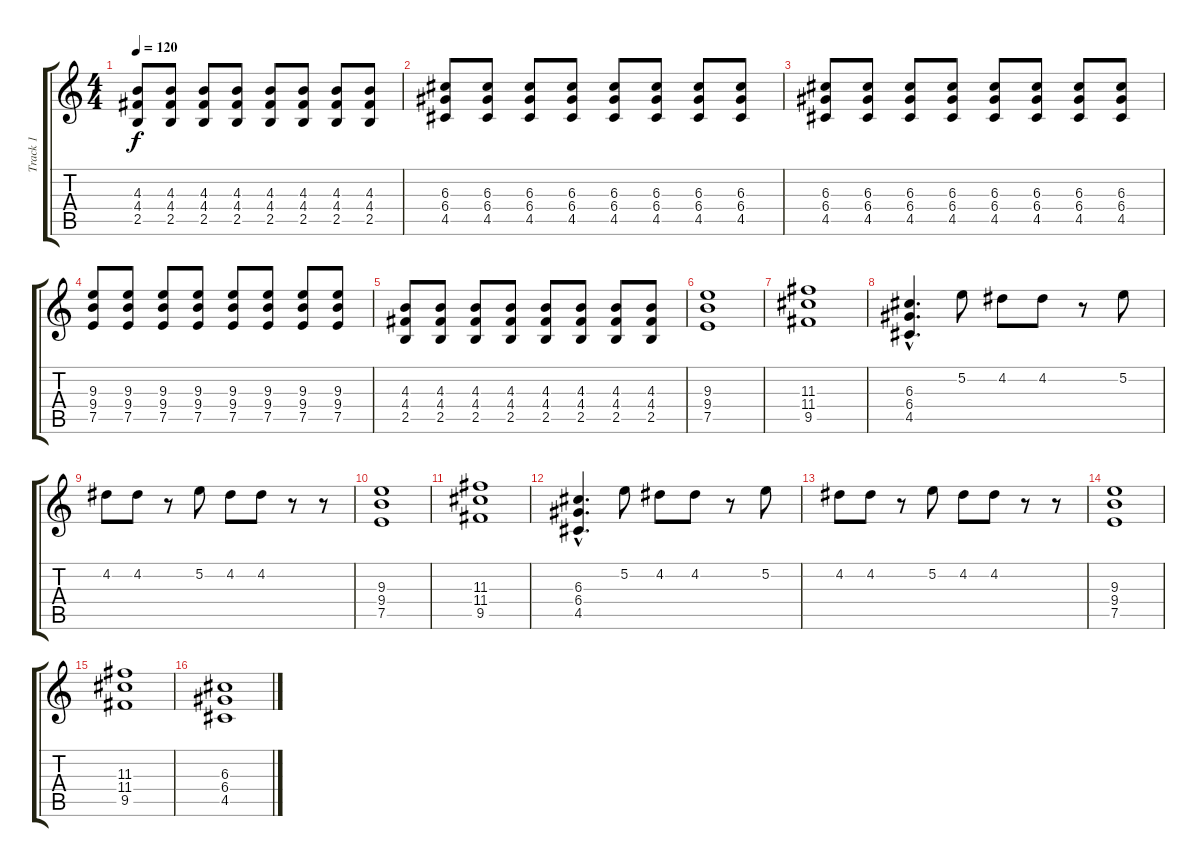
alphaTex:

\track ("Track 1" "Track 1") {instrument distortionguitar}
\staff {score tabs}
\tuning (E4 B3 G3 D3 A2 E2) {hide}
\ts (4 4)
\tempo 120
\clef g2
\ks c
(4.3 4.4 2.5).8{dy f} (4.3 4.4 2.5).8 (4.3 4.4 2.5).8 (4.3 4.4 2.5).8 (4.3 4.4 2.5).8 (4.3 4.4 2.5).8 (4.3 4.4 2.5).8 (4.3 4.4 2.5).8 |
(6.3 6.4 4.5).8 (6.3 6.4 4.5).8 (6.3 6.4 4.5).8 (6.3 6.4 4.5).8 (6.3 6.4 4.5).8 (6.3 6.4 4.5).8 (6.3 6.4 4.5).8 (6.3 6.4 4.5).8 |
(6.3 6.4 4.5).8 (6.3 6.4 4.5).8 (6.3 6.4 4.5).8 (6.3 6.4 4.5).8 (6.3 6.4 4.5).8 (6.3 6.4 4.5).8 (6.3 6.4 4.5).8 (6.3 6.4 4.5).8 |
(9.3 9.4 7.5).8 (9.3 9.4 7.5).8 (9.3 9.4 7.5).8 (9.3 9.4 7.5).8 (9.3 9.4 7.5).8 (9.3 9.4 7.5).8 (9.3 9.4 7.5).8 (9.3 9.4 7.5).8 |
(4.3 4.4 2.5).8 (4.3 4.4 2.5).8 (4.3 4.4 2.5).8 (4.3 4.4 2.5).8 (4.3 4.4 2.5).8 (4.3 4.4 2.5).8 (4.3 4.4 2.5).8 (4.3 4.4 2.5).8 |
(9.3 9.4 7.5).1 |
(11.3 11.4 9.5).1 |
(6.3{hac} 6.4{hac} 4.5{hac}).4{d} 5.2.8 4.2.8 4.2.8 r.8 5.2.8 |
4.2.8 4.2.8 r.8 5.2.8 4.2.8 4.2.8 r.8 r.8 |
(9.3 9.4 7.5).1 |
(11.3 11.4 9.5).1 |
(6.3{hac} 6.4{hac} 4.5{hac}).4{d} 5.2.8 4.2.8 4.2.8 r.8 5.2.8 |
4.2.8 4.2.8 r.8 5.2.8 4.2.8 4.2.8 r.8 r.8 |
(9.3 9.4 7.5).1 |
(11.3 11.4 9.5).1 |
(6.3 6.4 4.5).1
